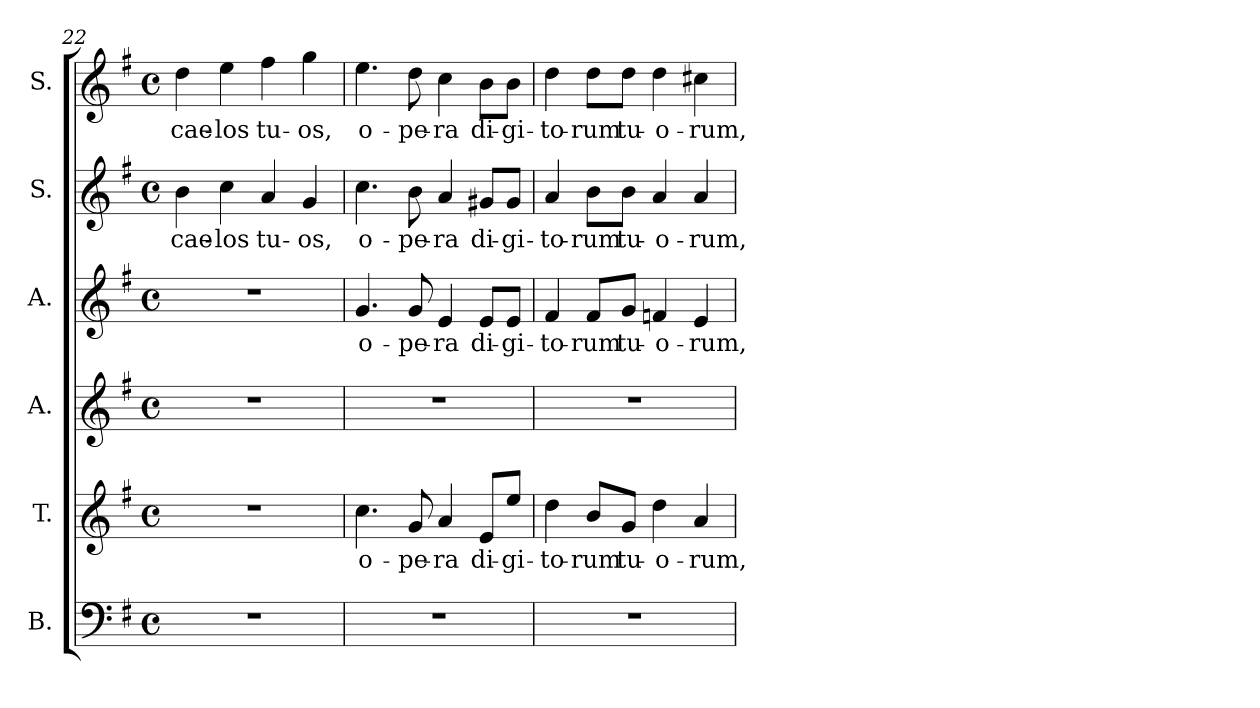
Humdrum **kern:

**kern	**kern	**text	**kern	**kern	**text	**kern	**text	**kern	**text
*part6	*part5	*part5	*part4	*part3	*part3	*part2	*part2	*part1	*part1
*staff6	*staff5	*staff5	*staff4	*staff3	*staff3	*staff2	*staff2	*staff1	*staff1
*I"B.	*I"T.	*	*I"A.	*I"A.	*	*I"S.	*	*I"S.	*
*I'B.	*I'T.	*	*I'A.	*I'A.	*	*I'S.	*	*I'S.	*
*clefF4	*clefG2	*	*clefG2	*clefG2	*	*clefG2	*	*clefG2	*
*	*ITrd7c12	*	*	*	*	*	*	*	*
*k[f#]	*k[f#]	*	*k[f#]	*k[f#]	*	*k[f#]	*	*k[f#]	*
*G:	*G:	*	*G:	*G:	*	*G:	*	*G:	*
*M4/4	*M4/4	*	*M4/4	*M4/4	*	*M4/4	*	*M4/4	*
*met(c)	*met(c)	*	*met(c)	*met(c)	*	*met(c)	*	*met(c)	*
=22	=22	=22	=22	=22	=22	=22	=22	=22	=22
!	!	!	!	!	!	!	!LO:LY:b:color=#000000	!	!
!	!	!	!	!	!	!	!	!	!LO:LY:b:color=#000000
1r	1r	.	1r	1r	.	4bi\	cae-	4ddi\	cae-
!	!	!	!	!	!	!	!LO:LY:b:color=#000000	!	!
!	!	!	!	!	!	!	!	!	!LO:LY:b:color=#000000
.	.	.	.	.	.	4cci\	-los	4eei\	-los
!	!	!	!	!	!	!	!LO:LY:b:color=#000000	!	!
!	!	!	!	!	!	!	!	!	!LO:LY:b:color=#000000
.	.	.	.	.	.	4ai/	tu-	4ff#i\	tu-
!	!	!	!	!	!	!	!LO:LY:b:color=#000000	!	!
!	!	!	!	!	!	!	!	!	!LO:LY:b:color=#000000
.	.	.	.	.	.	4gi/	-os,	4ggi\	-os,
=23	=23	=23	=23	=23	=23	=23	=23	=23	=23
!	!	!LO:LY:b:color=#000000	!	!	!	!	!	!	!
!	!	!	!	!	!LO:LY:b:color=#000000	!	!	!	!
!	!	!	!	!	!	!	!LO:LY:b:color=#000000	!	!
!	!	!	!	!	!	!	!	!	!LO:LY:b:color=#000000
1r	4.ci\	o-	1r	4.gi/	o-	4.cci\	o-	4.eei\	o-
!	!	!LO:LY:b:color=#000000	!	!	!	!	!	!	!
!	!	!	!	!	!LO:LY:b:color=#000000	!	!	!	!
!	!	!	!	!	!	!	!LO:LY:b:color=#000000	!	!
!	!	!	!	!	!	!	!	!	!LO:LY:b:color=#000000
.	8Gi/	-pe-	.	8gi/	-pe-	8bi\	-pe-	8ddi\	-pe-
!	!	!LO:LY:b:color=#000000	!	!	!	!	!	!	!
!	!	!	!	!	!LO:LY:b:color=#000000	!	!	!	!
!	!	!	!	!	!	!	!LO:LY:b:color=#000000	!	!
!	!	!	!	!	!	!	!	!	!LO:LY:b:color=#000000
.	4Ai/	-ra	.	4ei/	-ra	4ai/	-ra	4cci\	-ra
!	!	!LO:LY:b:color=#000000	!	!	!	!	!	!	!
!	!	!	!	!	!LO:LY:b:color=#000000	!	!	!	!
!	!	!	!	!	!	!	!LO:LY:b:color=#000000	!	!
!	!	!	!	!	!	!	!	!	!LO:LY:b:color=#000000
.	8Ei/L	di-	.	8ei/L	di-	8g#Xi/L	di-	8bi\L	di-
!	!	!LO:LY:b:color=#000000	!	!	!	!	!	!	!
!	!	!	!	!	!LO:LY:b:color=#000000	!	!	!	!
!	!	!	!	!	!	!	!LO:LY:b:color=#000000	!	!
!	!	!	!	!	!	!	!	!	!LO:LY:b:color=#000000
.	8ei/J	-gi-	.	8ei/J	-gi-	8g#i/J	-gi-	8bi\J	-gi-
=24	=24	=24	=24	=24	=24	=24	=24	=24	=24
!	!	!LO:LY:b:color=#000000	!	!	!	!	!	!	!
!	!	!	!	!	!LO:LY:b:color=#000000	!	!	!	!
!	!	!	!	!	!	!	!LO:LY:b:color=#000000	!	!
!	!	!	!	!	!	!	!	!	!LO:LY:b:color=#000000
1r	4di\	-to-	1r	4f#i/	-to-	4ai/	-to-	4ddi\	-to-
!	!	!LO:LY:b:color=#000000	!	!	!	!	!	!	!
!	!	!	!	!	!LO:LY:b:color=#000000	!	!	!	!
!	!	!	!	!	!	!	!LO:LY:b:color=#000000	!	!
!	!	!	!	!	!	!	!	!	!LO:LY:b:color=#000000
.	8Bi/L	-rum	.	8f#i/L	-rum	8bi\L	-rum	8ddi\L	-rum
!	!	!LO:LY:b:color=#000000	!	!	!	!	!	!	!
!	!	!	!	!	!LO:LY:b:color=#000000	!	!	!	!
!	!	!	!	!	!	!	!LO:LY:b:color=#000000	!	!
!	!	!	!	!	!	!	!	!	!LO:LY:b:color=#000000
.	8Gi/J	tu-	.	8gi/J	tu-	8bi\J	tu-	8ddi\J	tu-
!	!	!LO:LY:b:color=#000000	!	!	!	!	!	!	!
!	!	!	!	!	!LO:LY:b:color=#000000	!	!	!	!
!	!	!	!	!	!	!	!LO:LY:b:color=#000000	!	!
!	!	!	!	!	!	!	!	!	!LO:LY:b:color=#000000
.	4di\	-o-	.	4fni/	-o-	4ai/	-o-	4ddi\	-o-
!	!	!LO:LY:b:color=#000000	!	!	!	!	!	!	!
!	!	!	!	!	!LO:LY:b:color=#000000	!	!	!	!
!	!	!	!	!	!	!	!LO:LY:b:color=#000000	!	!
!	!	!	!	!	!	!	!	!	!LO:LY:b:color=#000000
.	4Ai/	-rum,	.	4ei/	-rum,	4ai/	-rum,	4cc#Xi\	-rum,
=	=	=	=	=	=	=	=	=	=
*-	*-	*-	*-	*-	*-	*-	*-	*-	*-
